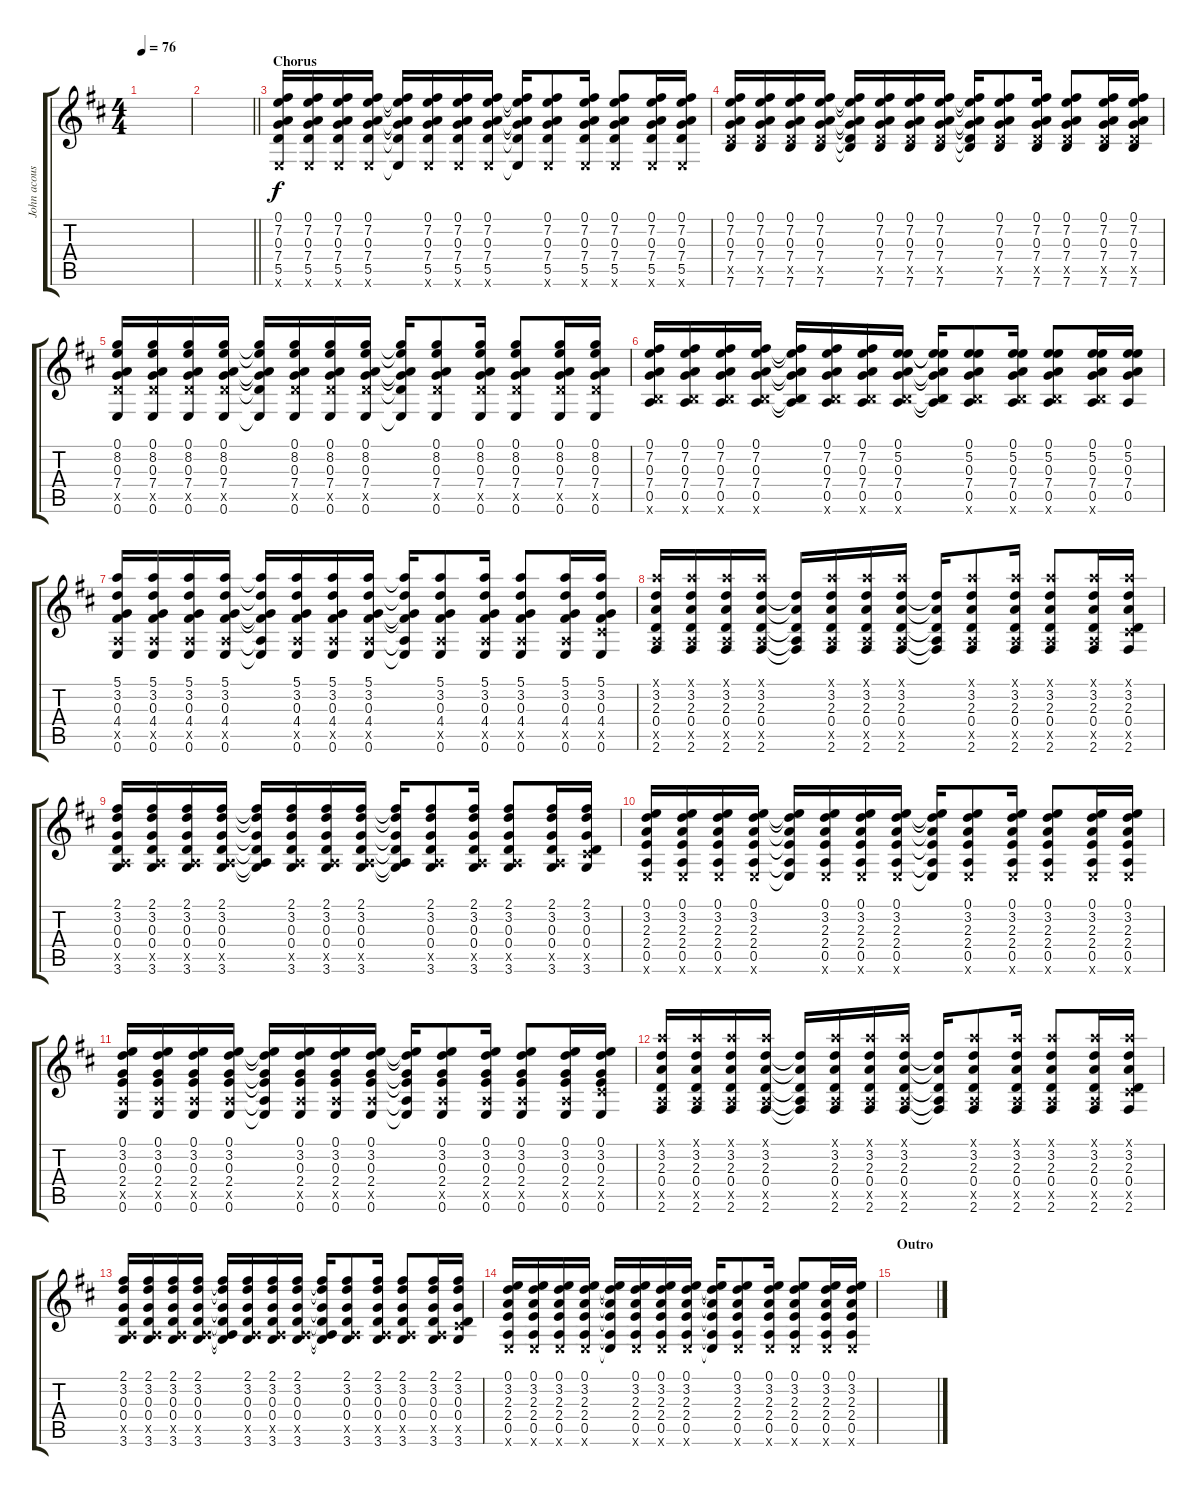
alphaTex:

\track ("John acoustic" "John acous") {instrument acousticguitarsteel}
\staff {score tabs}
\tuning (E4 B3 G3 D3 A2 E2) {hide}
\ts (4 4)
\tempo 76
\clef g2
\ks d
|
\barLineRight lightlight
|
\section ("" "Chorus")
(0.1 7.2 0.3 7.4 5.5 0.6{x}).16 (0.1 7.2 0.3 7.4 5.5 0.6{x}).16 (0.1 7.2 0.3 7.4 5.5 0.6{x}).16 (0.1 7.2 0.3 7.4 5.5 0.6{x}).16 (0.1{t} 7.2{t} 0.3{t} 7.4{t} 5.5{t} 0.6{t}).16 (0.1 7.2 0.3 7.4 5.5 0.6{x}).16 (0.1 7.2 0.3 7.4 5.5 0.6{x}).16 (0.1 7.2 0.3 7.4 5.5 0.6{x}).16 (0.1{t} 7.2{t} 0.3{t} 7.4{t} 5.5{t} 0.6{t}).16 (0.1 7.2 0.3 7.4 5.5 0.6{x}).8 (0.1 7.2 0.3 7.4 5.5 0.6{x}).16 (0.1 7.2 0.3 7.4 5.5 0.6{x}).8 (0.1 7.2 0.3 7.4 5.5 0.6{x}).16 (0.1 7.2 0.3 7.4 5.5 0.6{x}).16 |
(0.1 7.2 0.3 7.4 5.5{x} 7.6).16 (0.1 7.2 0.3 7.4 5.5{x} 7.6).16 (0.1 7.2 0.3 7.4 5.5{x} 7.6).16 (0.1 7.2 0.3 7.4 5.5{x} 7.6).16 (0.1{t} 7.2{t} 0.3{t} 7.4{t} 5.5{t} 7.6{t}).16 (0.1 7.2 0.3 7.4 5.5{x} 7.6).16 (0.1 7.2 0.3 7.4 5.5{x} 7.6).16 (0.1 7.2 0.3 7.4 5.5{x} 7.6).16 (0.1{t} 7.2{t} 0.3{t} 7.4{t} 5.5{t} 7.6{t}).16 (0.1 7.2 0.3 7.4 5.5{x} 7.6).8 (0.1 7.2 0.3 7.4 5.5{x} 7.6).16 (0.1 7.2 0.3 7.4 5.5{x} 7.6).8 (0.1 7.2 0.3 7.4 5.5{x} 7.6).16 (0.1 7.2 0.3 7.4 5.5{x} 7.6).16 |
(0.1 8.2 0.3 7.4 5.5{x} 0.6).16 (0.1 8.2 0.3 7.4 5.5{x} 0.6).16 (0.1 8.2 0.3 7.4 5.5{x} 0.6).16 (0.1 8.2 0.3 7.4 5.5{x} 0.6).16 (0.1{t} 8.2{t} 0.3{t} 7.4{t} 5.5{t} 0.6{t}).16 (0.1 8.2 0.3 7.4 5.5{x} 0.6).16 (0.1 8.2 0.3 7.4 5.5{x} 0.6).16 (0.1 8.2 0.3 7.4 5.5{x} 0.6).16 (0.1{t} 8.2{t} 0.3{t} 7.4{t} 5.5{t} 0.6{t}).16 (0.1 8.2 0.3 7.4 5.5{x} 0.6).8 (0.1 8.2 0.3 7.4 5.5{x} 0.6).16 (0.1 8.2 0.3 7.4 5.5{x} 0.6).8 (0.1 8.2 0.3 7.4 5.5{x} 0.6).16 (0.1 8.2 0.3 7.4 5.5{x} 0.6).16 |
(0.1 7.2 0.3 7.4 0.5 7.6{x}).16 (0.1 7.2 0.3 7.4 0.5 7.6{x}).16 (0.1 7.2 0.3 7.4 0.5 7.6{x}).16 (0.1 7.2 0.3 7.4 0.5 7.6{x}).16 (0.1{t} 7.2{t} 0.3{t} 7.4{t} 0.5{t} 7.6{t}).16 (0.1 7.2 0.3 7.4 0.5 7.6{x}).16 (0.1 7.2 0.3 7.4 0.5 7.6{x}).16 (0.1 5.2 0.3 7.4 0.5 7.6{x}).16 (0.1{t} 5.2{t} 0.3{t} 7.4{t} 0.5{t} 7.6{t}).16 (0.1 5.2 0.3 7.4 0.5 7.6{x}).8 (0.1 5.2 0.3 7.4 0.5 7.6{x}).16 (0.1 5.2 0.3 7.4 0.5 7.6{x}).8 (0.1 5.2 0.3 7.4 0.5 7.6{x}).16 (0.1 5.2 0.3 7.4 0.5).16 |
(5.1 3.2 0.3 4.4 0.5{x} 0.6).16 (5.1 3.2 0.3 4.4 0.5{x} 0.6).16 (5.1 3.2 0.3 4.4 0.5{x} 0.6).16 (5.1 3.2 0.3 4.4 0.5{x} 0.6).16 (5.1{t} 3.2{t} 0.3{t} 4.4{t} 0.5{t} 0.6{t}).16 (5.1 3.2 0.3 4.4 0.5{x} 0.6).16 (5.1 3.2 0.3 4.4 0.5{x} 0.6).16 (5.1 3.2 0.3 4.4 0.5{x} 0.6).16 (5.1{t} 3.2{t} 0.3{t} 4.4{t} 0.5{t} 0.6{t}).16 (5.1 3.2 0.3 4.4 0.5{x} 0.6).8 (5.1 3.2 0.3 4.4 0.5{x} 0.6).16 (5.1 3.2 0.3 4.4 0.5{x} 0.6).8 (5.1 3.2 0.3 4.4 0.5{x} 0.6).16 (5.1 3.2 0.3 4.4 4.5{x} 0.6).16 |
(5.1{x} 3.2 2.3 0.4 0.5{x} 2.6).16 (5.1{x} 3.2 2.3 0.4 0.5{x} 2.6).16 (5.1{x} 3.2 2.3 0.4 0.5{x} 2.6).16 (5.1{x} 3.2 2.3 0.4 0.5{x} 2.6).16 (3.2{t} 2.3{t} 0.4{t} 0.5{t} 2.6{t}).16 (5.1{x} 3.2 2.3 0.4 0.5{x} 2.6).16 (5.1{x} 3.2 2.3 0.4 0.5{x} 2.6).16 (5.1{x} 3.2 2.3 0.4 0.5{x} 2.6).16 (3.2{t} 2.3{t} 0.4{t} 0.5{t} 2.6{t}).16 (5.1{x} 3.2 2.3 0.4 0.5{x} 2.6).8 (5.1{x} 3.2 2.3 0.4 0.5{x} 2.6).16 (5.1{x} 3.2 2.3 0.4 0.5{x} 2.6).8 (5.1{x} 3.2 2.3 0.4 0.5{x} 2.6).16 (5.1{x} 3.2 2.3 0.4 4.5{x} 2.6).16 |
(2.1 3.2 0.3 0.4 0.5{x} 3.6).16 (2.1 3.2 0.3 0.4 0.5{x} 3.6).16 (2.1 3.2 0.3 0.4 0.5{x} 3.6).16 (2.1 3.2 0.3 0.4 0.5{x} 3.6).16 (2.1{t} 3.2{t} 0.3{t} 0.4{t} 0.5{t} 3.6{t}).16 (2.1 3.2 0.3 0.4 0.5{x} 3.6).16 (2.1 3.2 0.3 0.4 0.5{x} 3.6).16 (2.1 3.2 0.3 0.4 0.5{x} 3.6).16 (2.1{t} 3.2{t} 0.3{t} 0.4{t} 0.5{t} 3.6{t}).16 (2.1 3.2 0.3 0.4 0.5{x} 3.6).8 (2.1 3.2 0.3 0.4 0.5{x} 3.6).16 (2.1 3.2 0.3 0.4 0.5{x} 3.6).8 (2.1 3.2 0.3 0.4 0.5{x} 3.6).16 (2.1 3.2 0.3 0.4 4.5{x} 3.6).16 |
(0.1 3.2 2.3 2.4 0.5 0.6{x}).16 (0.1 3.2 2.3 2.4 0.5 0.6{x}).16 (0.1 3.2 2.3 2.4 0.5 0.6{x}).16 (0.1 3.2 2.3 2.4 0.5 0.6{x}).16 (0.1{t} 3.2{t} 2.3{t} 2.4{t} 0.5{t} 0.6{t}).16 (0.1 3.2 2.3 2.4 0.5 0.6{x}).16 (0.1 3.2 2.3 2.4 0.5 0.6{x}).16 (0.1 3.2 2.3 2.4 0.5 0.6{x}).16 (0.1{t} 3.2{t} 2.3{t} 2.4{t} 0.5{t} 0.6{t}).16 (0.1 3.2 2.3 2.4 0.5 0.6{x}).8 (0.1 3.2 2.3 2.4 0.5 0.6{x}).16 (0.1 3.2 2.3 2.4 0.5 0.6{x}).8 (0.1 3.2 2.3 2.4 0.5 0.6{x}).16 (0.1 3.2 2.3 2.4 0.5 0.6{x}).16 |
(0.1 3.2 0.3 2.4 0.5{x} 0.6).16 (0.1 3.2 0.3 2.4 0.5{x} 0.6).16 (0.1 3.2 0.3 2.4 0.5{x} 0.6).16 (0.1 3.2 0.3 2.4 0.5{x} 0.6).16 (0.1{t} 3.2{t} 0.3{t} 2.4{t} 0.5{t} 0.6{t}).16 (0.1 3.2 0.3 2.4 0.5{x} 0.6).16 (0.1 3.2 0.3 2.4 0.5{x} 0.6).16 (0.1 3.2 0.3 2.4 0.5{x} 0.6).16 (0.1{t} 3.2{t} 0.3{t} 2.4{t} 0.5{t} 0.6{t}).16 (0.1 3.2 0.3 2.4 0.5{x} 0.6).8 (0.1 3.2 0.3 2.4 0.5{x} 0.6).16 (0.1 3.2 0.3 2.4 0.5{x} 0.6).8 (0.1 3.2 0.3 2.4 0.5{x} 0.6).16 (0.1 3.2 0.3 2.4 4.5{x} 0.6).16 |
(5.1{x} 3.2 2.3 0.4 0.5{x} 2.6).16 (5.1{x} 3.2 2.3 0.4 0.5{x} 2.6).16 (5.1{x} 3.2 2.3 0.4 0.5{x} 2.6).16 (5.1{x} 3.2 2.3 0.4 0.5{x} 2.6).16 (3.2{t} 2.3{t} 0.4{t} 0.5{t} 2.6{t}).16 (5.1{x} 3.2 2.3 0.4 0.5{x} 2.6).16 (5.1{x} 3.2 2.3 0.4 0.5{x} 2.6).16 (5.1{x} 3.2 2.3 0.4 0.5{x} 2.6).16 (3.2{t} 2.3{t} 0.4{t} 0.5{t} 2.6{t}).16 (5.1{x} 3.2 2.3 0.4 0.5{x} 2.6).8 (5.1{x} 3.2 2.3 0.4 0.5{x} 2.6).16 (5.1{x} 3.2 2.3 0.4 0.5{x} 2.6).8 (5.1{x} 3.2 2.3 0.4 0.5{x} 2.6).16 (5.1{x} 3.2 2.3 0.4 4.5{x} 2.6).16 |
(2.1 3.2 0.3 0.4 0.5{x} 3.6).16 (2.1 3.2 0.3 0.4 0.5{x} 3.6).16 (2.1 3.2 0.3 0.4 0.5{x} 3.6).16 (2.1 3.2 0.3 0.4 0.5{x} 3.6).16 (2.1{t} 3.2{t} 0.3{t} 0.4{t} 0.5{t} 3.6{t}).16 (2.1 3.2 0.3 0.4 0.5{x} 3.6).16 (2.1 3.2 0.3 0.4 0.5{x} 3.6).16 (2.1 3.2 0.3 0.4 0.5{x} 3.6).16 (2.1{t} 3.2{t} 0.3{t} 0.4{t} 0.5{t} 3.6{t}).16 (2.1 3.2 0.3 0.4 0.5{x} 3.6).8 (2.1 3.2 0.3 0.4 0.5{x} 3.6).16 (2.1 3.2 0.3 0.4 0.5{x} 3.6).8 (2.1 3.2 0.3 0.4 0.5{x} 3.6).16 (2.1 3.2 0.3 0.4 4.5{x} 3.6).16 |
(0.1 3.2 2.3 2.4 0.5 0.6{x}).16 (0.1 3.2 2.3 2.4 0.5 0.6{x}).16 (0.1 3.2 2.3 2.4 0.5 0.6{x}).16 (0.1 3.2 2.3 2.4 0.5 0.6{x}).16 (0.1{t} 3.2{t} 2.3{t} 2.4{t} 0.5{t} 0.6{t}).16 (0.1 3.2 2.3 2.4 0.5 0.6{x}).16 (0.1 3.2 2.3 2.4 0.5 0.6{x}).16 (0.1 3.2 2.3 2.4 0.5 0.6{x}).16 (0.1{t} 3.2{t} 2.3{t} 2.4{t} 0.5{t} 0.6{t}).16 (0.1 3.2 2.3 2.4 0.5 0.6{x}).8 (0.1 3.2 2.3 2.4 0.5 0.6{x}).16 (0.1 3.2 2.3 2.4 0.5 0.6{x}).8 (0.1 3.2 2.3 2.4 0.5 0.6{x}).16 (0.1 3.2 2.3 2.4 0.5 0.6{x}).16 |
\section ("" "Outro")
